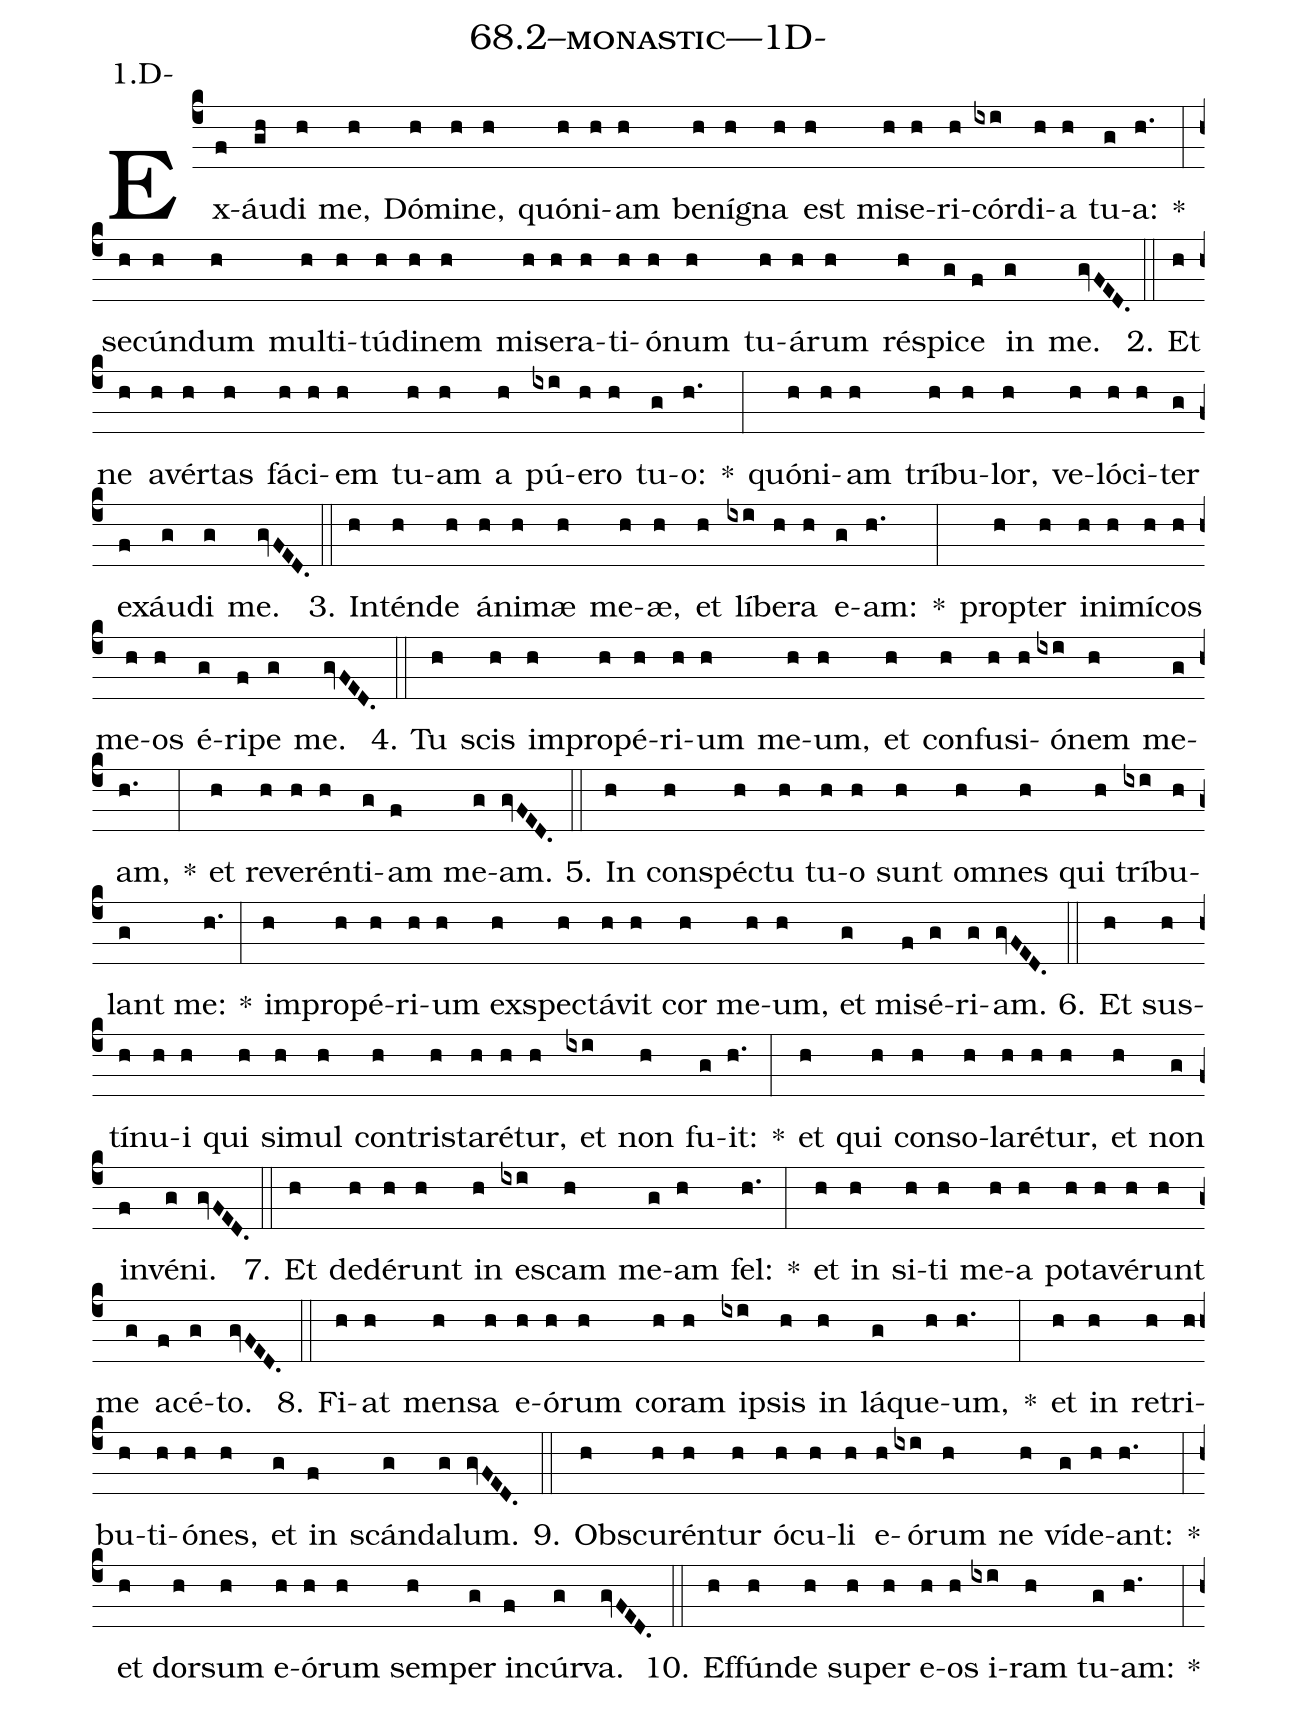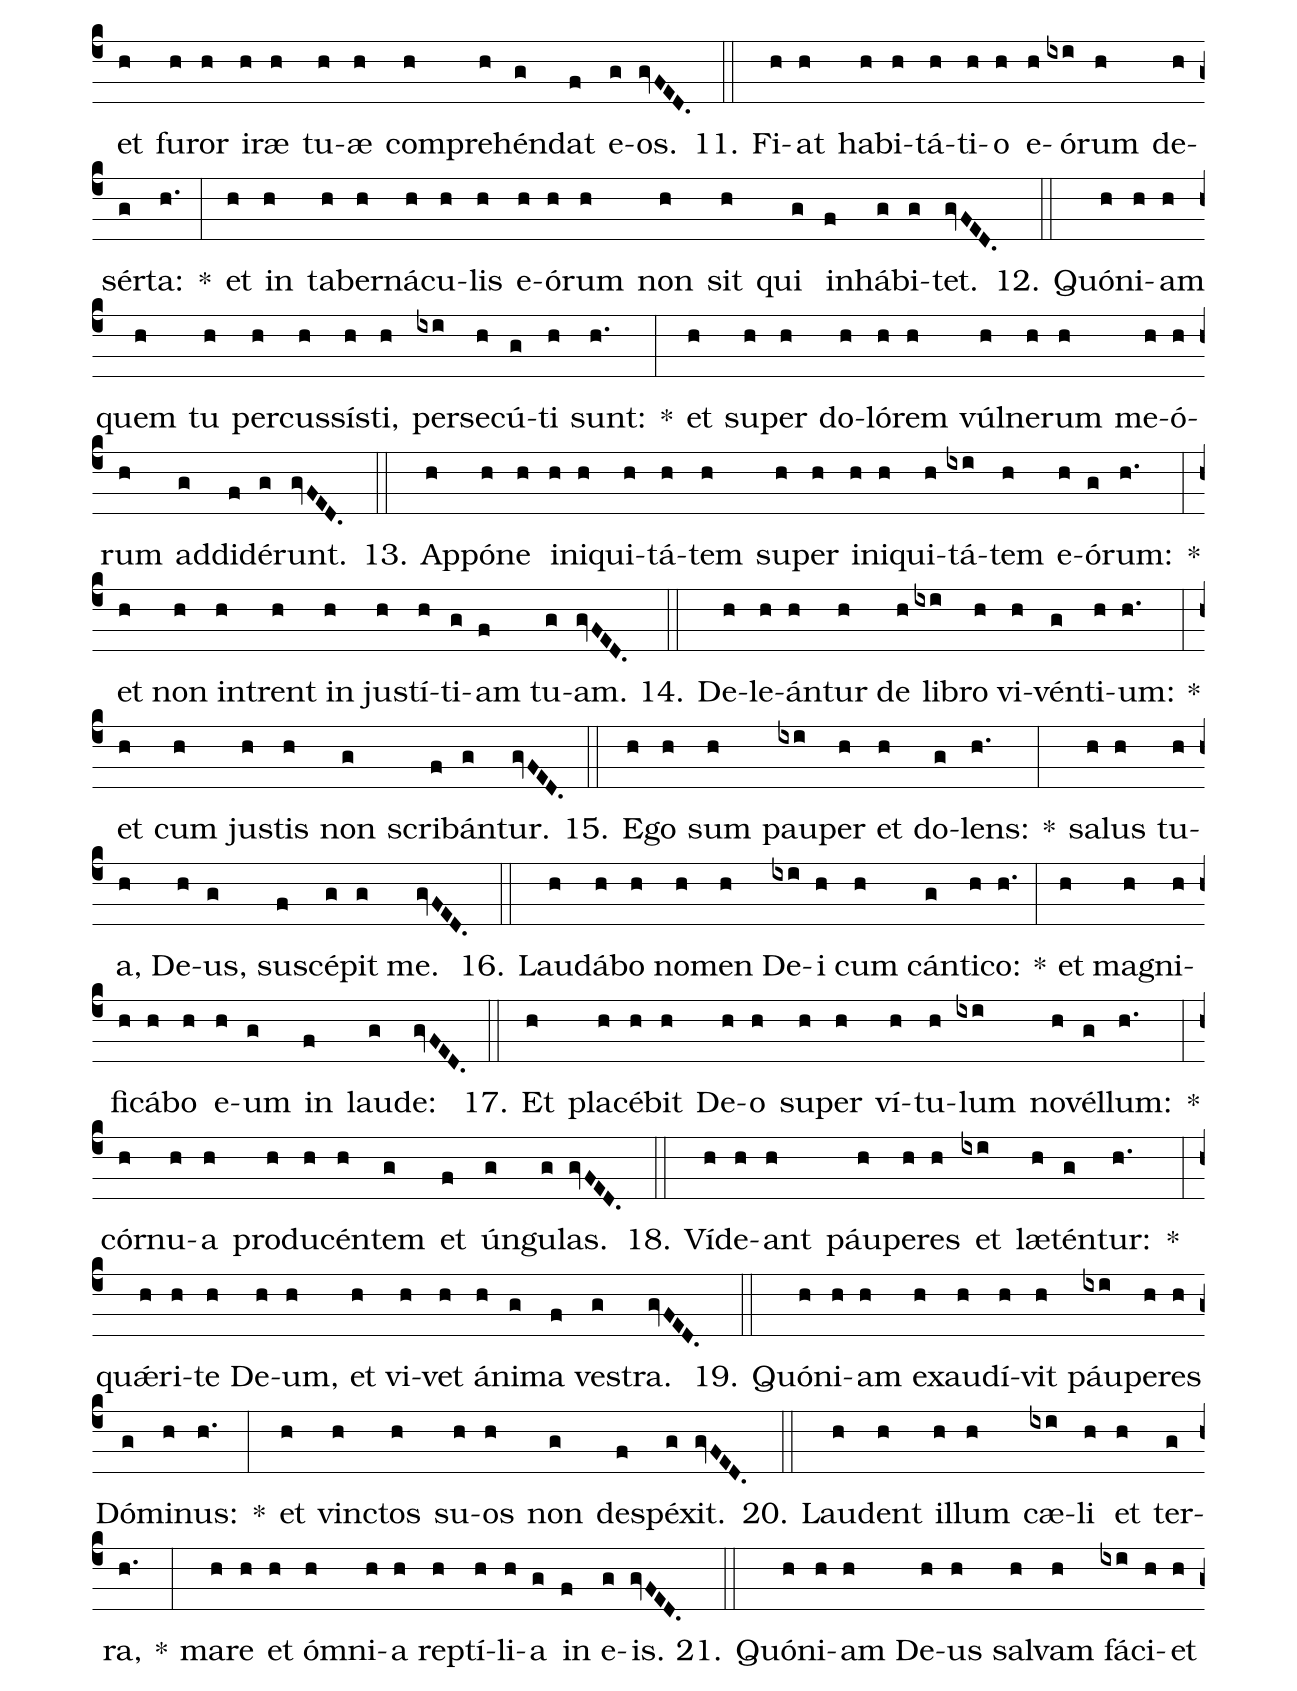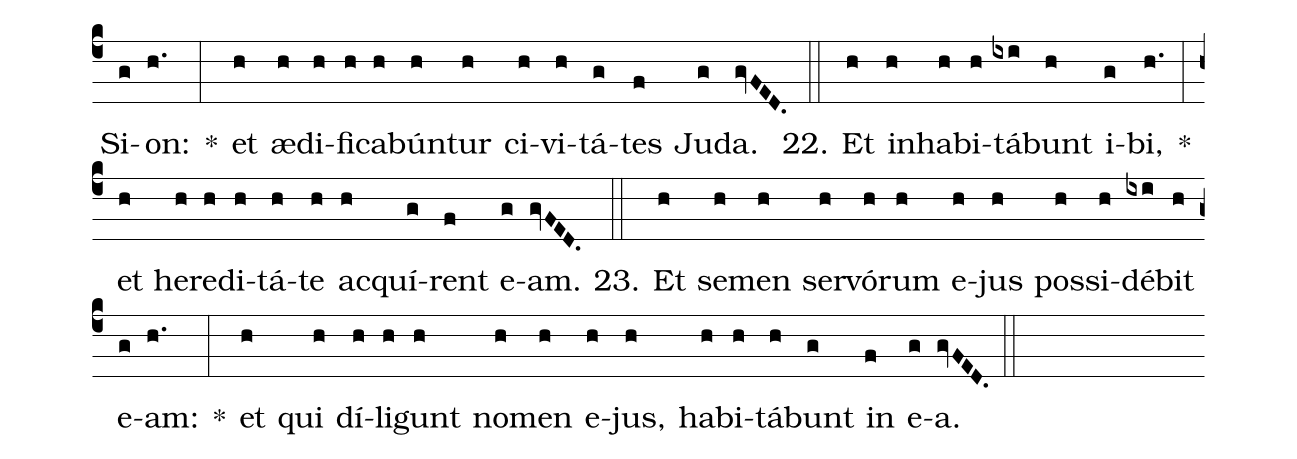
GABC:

name: 68.2--monastic---1D-;
annotation: 1.D-;
%%
(c4)Ex(f)áu(gh)di(h) me,(h) Dó(h)mi(h)ne,(h) quón(h)i(h)am(h) be(h)ní(h)gna(h) est(h) mi(h)se(h)ri(h)cór(ixi)di(h)a(h) tu(g)a:(h.) *(:) se(h)cún(h)dum(h) mul(h)ti(h)tú(h)di(h)nem(h) mi(h)se(h)ra(h)ti(h)ó(h)num(h) tu(h)á(h)rum(h) ré(h)spi(g)ce(f) in(g) me.(gvFED.) (::)
2. Et(h) ne(h) a(h)vér(h)tas(h) fá(h)ci(h)em(h) tu(h)am(h) a(h) pú(ixi)e(h)ro(h) tu(g)o:(h.) *(:) quón(h)i(h)am(h) trí(h)bu(h)lor,(h) ve(h)ló(h)ci(h)ter(g) ex(f)áu(g)di(g) me.(gvFED.) (::)
3. In(h)tén(h)de(h) á(h)ni(h)mæ(h) me(h)æ,(h) et(h) lí(ixi)be(h)ra(h) e(g)am:(h.) *(:) prop(h)ter(h) in(h)i(h)mí(h)cos(h) me(h)os(h) é(g)ri(f)pe(g) me.(gvFED.) (::)
4. Tu(h) scis(h) im(h)pro(h)pé(h)ri(h)um(h) me(h)um,(h) et(h) con(h)fu(h)si(h)ó(ixi)nem(h) me(g)am,(h.) *(:) et(h) re(h)ve(h)rén(h)ti(g)am(f) me(g)am.(gvFED.) (::)
5. In(h) con(h)spéc(h)tu(h) tu(h)o(h) sunt(h) om(h)nes(h) qui(h) trí(ixi)bu(h)lant(g) me:(h.) *(:) im(h)pro(h)pé(h)ri(h)um(h) ex(h)spec(h)tá(h)vit(h) cor(h) me(h)um,(h) et(g) mi(f)sé(g)ri(g)am.(gvFED.) (::)
6. Et(h) sus(h)tí(h)nu(h)i(h) qui(h) si(h)mul(h) con(h)tris(h)ta(h)ré(h)tur,(h) et(ixi) non(h) fu(g)it:(h.) *(:) et(h) qui(h) con(h)so(h)la(h)ré(h)tur,(h) et(h) non(g) in(f)vé(g)ni.(gvFED.) (::)
7. Et(h) de(h)dé(h)runt(h) in(h) es(ixi)cam(h) me(g)am(h) fel:(h.) *(:) et(h) in(h) si(h)ti(h) me(h)a(h) po(h)ta(h)vé(h)runt(h) me(g) a(f)cé(g)to.(gvFED.) (::)
8. Fi(h)at(h) men(h)sa(h) e(h)ó(h)rum(h) co(h)ram(h) ip(ixi)sis(h) in(h) lá(g)que(h)um,(h.) *(:) et(h) in(h) re(h)tri(h)bu(h)ti(h)ó(h)nes,(h) et(g) in(f) scán(g)da(g)lum.(gvFED.) (::)
9. Obs(h)cu(h)rén(h)tur(h) ó(h)cu(h)li(h) e(h)ó(ixi)rum(h) ne(h) ví(g)de(h)ant:(h.) *(:) et(h) dor(h)sum(h) e(h)ó(h)rum(h) sem(h)per(g) in(f)cúr(g)va.(gvFED.) (::)
10. Ef(h)fún(h)de(h) su(h)per(h) e(h)os(h) i(ixi)ram(h) tu(g)am:(h.) *(:) et(h) fu(h)ror(h) i(h)ræ(h) tu(h)æ(h) com(h)pre(h)hén(g)dat(f) e(g)os.(gvFED.) (::)
11. Fi(h)at(h) ha(h)bi(h)tá(h)ti(h)o(h) e(h)ó(ixi)rum(h) de(h)sér(g)ta:(h.) *(:) et(h) in(h) ta(h)ber(h)ná(h)cu(h)lis(h) e(h)ó(h)rum(h) non(h) sit(h) qui(g) in(f)há(g)bi(g)tet.(gvFED.) (::)
12. Quón(h)i(h)am(h) quem(h) tu(h) per(h)cus(h)sís(h)ti,(h) per(ixi)se(h)cú(g)ti(h) sunt:(h.) *(:) et(h) su(h)per(h) do(h)ló(h)rem(h) vúl(h)ne(h)rum(h) me(h)ó(h)rum(h) ad(g)di(f)dé(g)runt.(gvFED.) (::)
13. Ap(h)pó(h)ne(h) in(h)i(h)qui(h)tá(h)tem(h) su(h)per(h) in(h)i(h)qui(h)tá(ixi)tem(h) e(h)ó(g)rum:(h.) *(:) et(h) non(h) in(h)trent(h) in(h) jus(h)tí(h)ti(g)am(f) tu(g)am.(gvFED.) (::)
14. De(h)le(h)án(h)tur(h) de(h) li(ixi)bro(h) vi(h)vén(g)ti(h)um:(h.) *(:) et(h) cum(h) jus(h)tis(h) non(g) scri(f)bán(g)tur.(gvFED.) (::)
15. E(h)go(h) sum(h) pau(ixi)per(h) et(h) do(g)lens:(h.) *(:) sa(h)lus(h) tu(h)a,(h) De(h)us,(g) su(f)scé(g)pit(g) me.(gvFED.) (::)
16. Lau(h)dá(h)bo(h) no(h)men(h) De(ixi)i(h) cum(h) cán(g)ti(h)co:(h.) *(:) et(h) ma(h)gni(h)fi(h)cá(h)bo(h) e(h)um(g) in(f) lau(g)de:(gvFED.) (::)
17. Et(h) pla(h)cé(h)bit(h) De(h)o(h) su(h)per(h) ví(h)tu(h)lum(ixi) no(h)vél(g)lum:(h.) *(:) cór(h)nu(h)a(h) pro(h)du(h)cén(h)tem(g) et(f) ún(g)gu(g)las.(gvFED.) (::)
18. Ví(h)de(h)ant(h) páu(h)pe(h)res(h) et(ixi) læ(h)tén(g)tur:(h.) *(:) quǽ(h)ri(h)te(h) De(h)um,(h) et(h) vi(h)vet(h) á(h)ni(g)ma(f) ves(g)tra.(gvFED.) (::)
19. Quón(h)i(h)am(h) ex(h)au(h)dí(h)vit(h) páu(ixi)pe(h)res(h) Dó(g)mi(h)nus:(h.) *(:) et(h) vinc(h)tos(h) su(h)os(h) non(g) de(f)spé(g)xit.(gvFED.) (::)
20. Lau(h)dent(h) il(h)lum(h) cæ(ixi)li(h) et(h) ter(g)ra,(h.) *(:) ma(h)re(h) et(h) óm(h)ni(h)a(h) rep(h)tí(h)li(h)a(g) in(f) e(g)is.(gvFED.) (::)
21. Quón(h)i(h)am(h) De(h)us(h) sal(h)vam(h) fá(ixi)ci(h)et(h) Si(g)on:(h.) *(:) et(h) æ(h)di(h)fi(h)ca(h)bún(h)tur(h) ci(h)vi(h)tá(g)tes(f) Ju(g)da.(gvFED.) (::)
22. Et(h) in(h)ha(h)bi(h)tá(ixi)bunt(h) i(g)bi,(h.) *(:) et(h) he(h)re(h)di(h)tá(h)te(h) ac(h)quí(g)rent(f) e(g)am.(gvFED.) (::)
23. Et(h) se(h)men(h) ser(h)vó(h)rum(h) e(h)jus(h) pos(h)si(h)dé(ixi)bit(h) e(g)am:(h.) *(:) et(h) qui(h) dí(h)li(h)gunt(h) no(h)men(h) e(h)jus,(h) ha(h)bi(h)tá(h)bunt(g) in(f) e(g)a.(gvFED.) (::)
